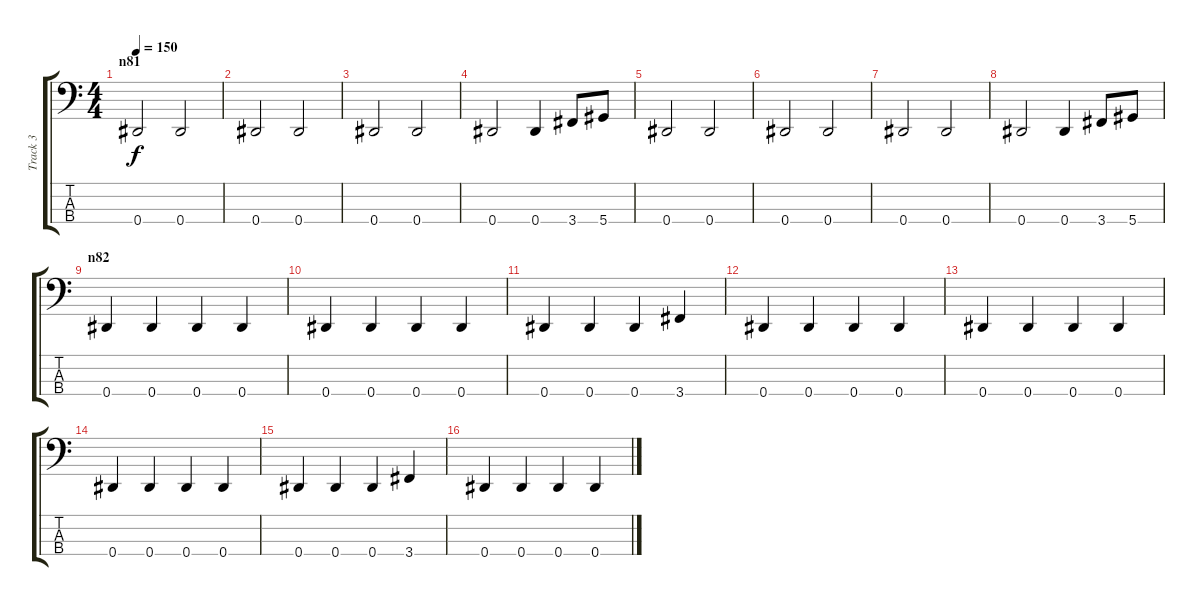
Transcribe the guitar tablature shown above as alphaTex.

\track ("Track 3" "Track 3") {instrument electricbasspick}
\staff {score tabs}
\tuning (Gb2 Db2 Ab1 Eb1) {hide}
\ts (4 4)
\section ("" "n81")
\tempo 150
\clef f4
\ks c
0.4.2{dy f} 0.4.2 |
0.4.2 0.4.2 |
0.4.2 0.4.2 |
0.4.2 0.4.4 3.4.8 5.4.8 |
0.4.2 0.4.2 |
0.4.2 0.4.2 |
0.4.2 0.4.2 |
0.4.2 0.4.4 3.4.8 5.4.8 |
\section ("" "n82")
0.4.4 0.4.4 0.4.4 0.4.4 |
0.4.4 0.4.4 0.4.4 0.4.4 |
0.4.4 0.4.4 0.4.4 3.4.4 |
0.4.4 0.4.4 0.4.4 0.4.4 |
0.4.4 0.4.4 0.4.4 0.4.4 |
0.4.4 0.4.4 0.4.4 0.4.4 |
0.4.4 0.4.4 0.4.4 3.4.4 |
0.4.4 0.4.4 0.4.4 0.4.4
